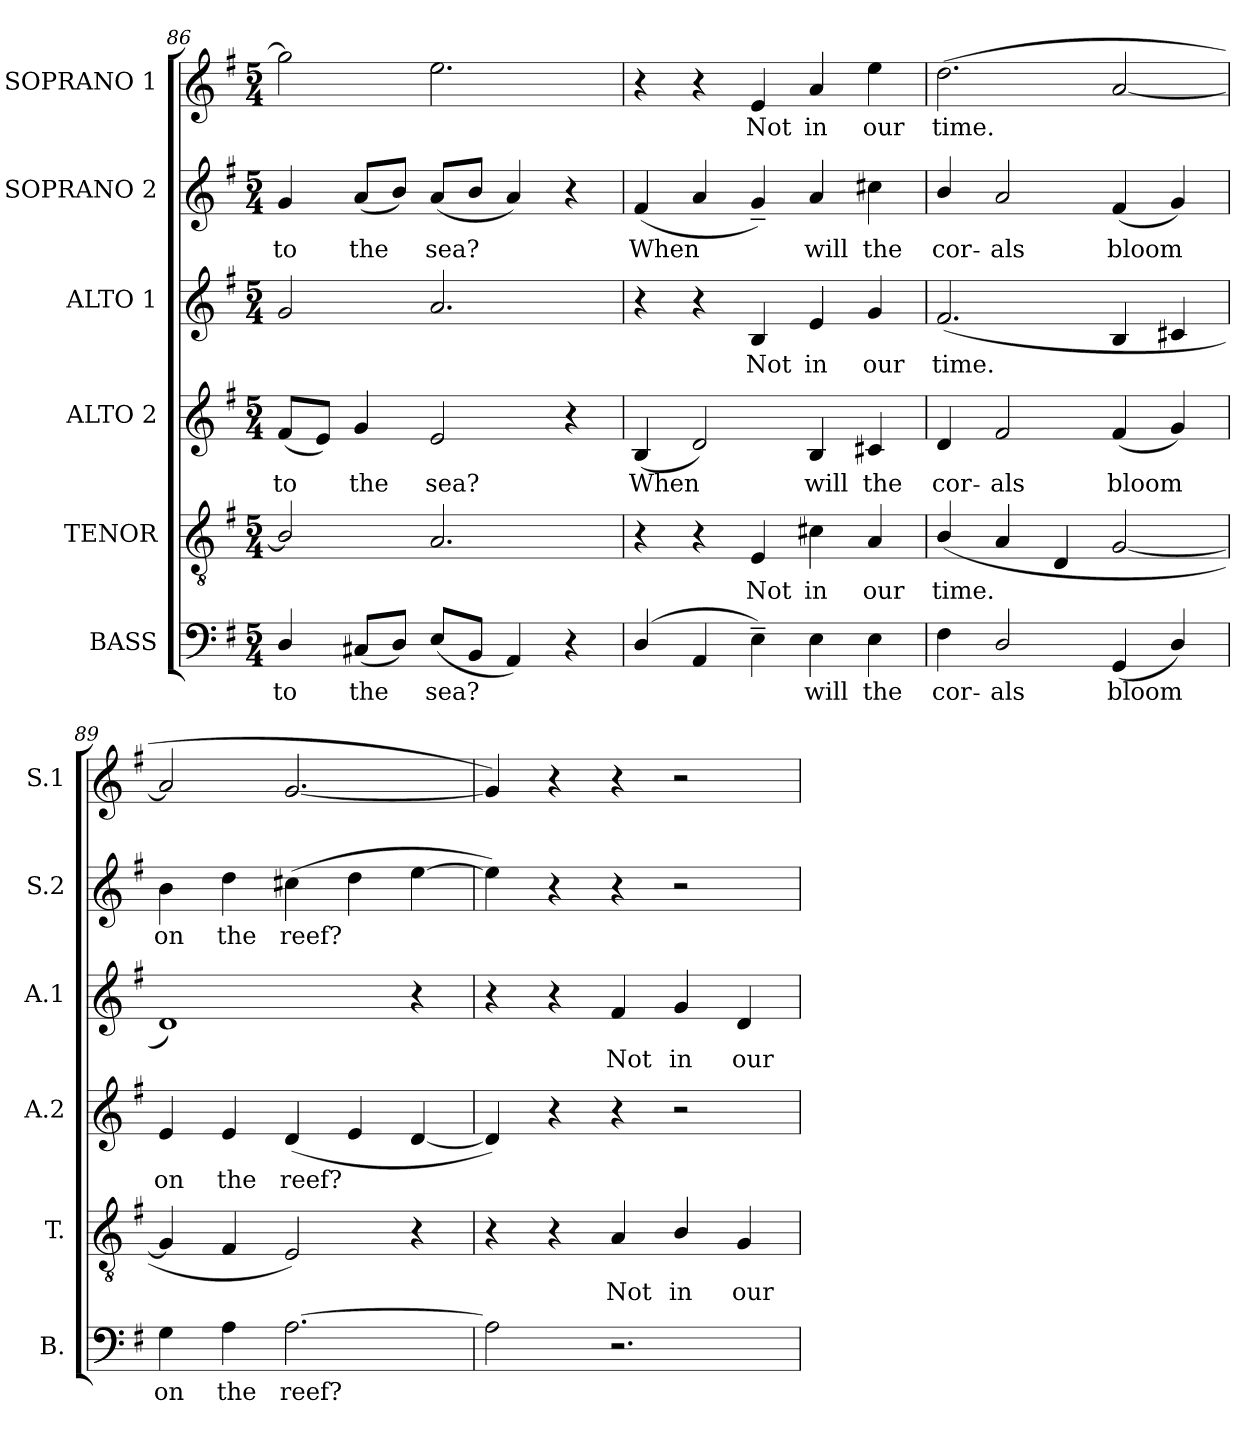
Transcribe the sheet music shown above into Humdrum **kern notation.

**kern	**text	**kern	**text	**kern	**text	**kern	**text	**kern	**text	**kern	**text
*part6	*part6	*part5	*part5	*part4	*part4	*part3	*part3	*part2	*part2	*part1	*part1
*staff6	*staff6	*staff5	*staff5	*staff4	*staff4	*staff3	*staff3	*staff2	*staff2	*staff1	*staff1
*I"BASS	*	*I"TENOR	*	*I"ALTO 2	*	*I"ALTO 1	*	*I"SOPRANO 2	*	*I"SOPRANO 1	*
*I'B.	*	*I'T.	*	*I'A.2	*	*I'A.1	*	*I'S.2	*	*I'S.1	*
*clefF4	*	*clefGv2	*	*clefG2	*	*clefG2	*	*clefG2	*	*clefG2	*
*	*	*ITrd7c12	*	*	*	*	*	*	*	*	*
*k[f#]	*	*k[f#]	*	*k[f#]	*	*k[f#]	*	*k[f#]	*	*k[f#]	*
*G:	*	*G:	*	*G:	*	*G:	*	*G:	*	*G:	*
*M5/4	*	*M5/4	*	*M5/4	*	*M5/4	*	*M5/4	*	*M5/4	*
=86	=86	=86	=86	=86	=86	=86	=86	=86	=86	=86	=86
!	!LO:LY:b:color=#000000	!	!	!	!	!	!	!	!	!	!
!	!	!	!	!	!LO:LY:b:color=#000000	!	!	!	!	!	!
!	!	!	!	!	!	!	!	!	!LO:LY:b:color=#000000	!	!
4Di/	to	2BBi/]	.	(8f#i/L	to	2gi/	.	4gi/	to	2ggi\]	.
.	.	.	.	8ei/J)	.	.	.	.	.	.	.
!	!LO:LY:b:color=#000000	!	!	!	!	!	!	!	!	!	!
!	!	!	!	!	!LO:LY:b:color=#000000	!	!	!	!	!	!
!	!	!	!	!	!	!	!	!	!LO:LY:b:color=#000000	!	!
(8C#Xi/L	the	.	.	4gi/	the	.	.	(8ai/L	the	.	.
8Di/J)	.	.	.	.	.	.	.	8bi/J)	.	.	.
!	!LO:LY:b:color=#000000	!	!	!	!	!	!	!	!	!	!
!	!	!	!	!	!LO:LY:b:color=#000000	!	!	!	!	!	!
!	!	!	!	!	!	!	!	!	!LO:LY:b:color=#000000	!	!
(8Ei/L	sea?	2.AAi/	.	2ei/	sea?	2.ai/	.	(8ai/L	sea?	2.eei\	.
8BBi/J	.	.	.	.	.	.	.	8bi/J	.	.	.
4AAi/)	.	.	.	.	.	.	.	4ai/)	.	.	.
!	!LO:LY:b:color=#000000	!	!	!	!	!	!	!	!	!	!
4r	When	.	.	4r	.	.	.	4r	.	.	.
=87	=87	=87	=87	=87	=87	=87	=87	=87	=87	=87	=87
!	!	!	!	!	!LO:LY:b:color=#000000	!	!	!	!	!	!
!	!	!	!	!	!	!	!	!	!LO:LY:b:color=#000000	!	!
(4Di/	.	4r	.	(4Bi/	When	4r	.	(4f#i/	When	4r	.
4AAi/	.	4r	.	2di/)	.	4r	.	4ai/	.	4r	.
!	!	!	!LO:LY:b:color=#000000	!	!	!	!	!	!	!	!
!	!	!	!	!	!	!	!LO:LY:b:color=#000000	!	!	!	!
!	!	!	!	!	!	!	!	!	!	!	!LO:LY:b:color=#000000
4E~i\)	.	4EEi/	Not	.	.	4Bi/	Not	4g~i/)	.	4ei/	Not
!	!LO:LY:b:color=#000000	!	!	!	!	!	!	!	!	!	!
!	!	!	!LO:LY:b:color=#000000	!	!	!	!	!	!	!	!
!	!	!	!	!	!LO:LY:b:color=#000000	!	!	!	!	!	!
!	!	!	!	!	!	!	!LO:LY:b:color=#000000	!	!	!	!
!	!	!	!	!	!	!	!	!	!LO:LY:b:color=#000000	!	!
!	!	!	!	!	!	!	!	!	!	!	!LO:LY:b:color=#000000
4Ei\	will	4C#Xi\	in	4Bi/	will	4ei/	in	4ai/	will	4ai/	in
!	!LO:LY:b:color=#000000	!	!	!	!	!	!	!	!	!	!
!	!	!	!LO:LY:b:color=#000000	!	!	!	!	!	!	!	!
!	!	!	!	!	!LO:LY:b:color=#000000	!	!	!	!	!	!
!	!	!	!	!	!	!	!LO:LY:b:color=#000000	!	!	!	!
!	!	!	!	!	!	!	!	!	!LO:LY:b:color=#000000	!	!
!	!	!	!	!	!	!	!	!	!	!	!LO:LY:b:color=#000000
4Ei\	the	4AAi/	our	4c#Xi/	the	4gi/	our	4cc#Xi\	the	4eei\	our
=88	=88	=88	=88	=88	=88	=88	=88	=88	=88	=88	=88
!	!LO:LY:b:color=#000000	!	!	!	!	!	!	!	!	!	!
!	!	!	!LO:LY:b:color=#000000	!	!	!	!	!	!	!	!
!	!	!	!	!	!LO:LY:b:color=#000000	!	!	!	!	!	!
!	!	!	!	!	!	!	!LO:LY:b:color=#000000	!	!	!	!
!	!	!	!	!	!	!	!	!	!LO:LY:b:color=#000000	!	!
!	!	!	!	!	!	!	!	!	!	!	!LO:LY:b:color=#000000
4F#i\	cor-	(4BBi/	time.	4di/	cor-	(2.f#i/	time.	4bi/	cor-	(2.ddi\	time.
!	!LO:LY:b:color=#000000	!	!	!	!	!	!	!	!	!	!
!	!	!	!	!	!LO:LY:b:color=#000000	!	!	!	!	!	!
!	!	!	!	!	!	!	!	!	!LO:LY:b:color=#000000	!	!
2Di/	-als	4AAi/	.	2f#i/	-als	.	.	2ai/	-als	.	.
.	.	4DDi/	.	.	.	.	.	.	.	.	.
!	!LO:LY:b:color=#000000	!	!	!	!	!	!	!	!	!	!
!	!	!	!	!	!LO:LY:b:color=#000000	!	!	!	!	!	!
!	!	!	!	!	!	!	!	!	!LO:LY:b:color=#000000	!	!
(4GGi/	bloom	[2GGi/	.	(4f#i/	bloom	4Bi/	.	(4f#i/	bloom	[2ai/	.
4Di/)	.	.	.	4gi/)	.	4c#Xi/	.	4gi/)	.	.	.
=89	=89	=89	=89	=89	=89	=89	=89	=89	=89	=89	=89
!	!LO:LY:b:color=#000000	!	!	!	!	!	!	!	!	!	!
!	!	!	!	!	!LO:LY:b:color=#000000	!	!	!	!	!	!
!	!	!	!	!	!	!	!	!	!LO:LY:b:color=#000000	!	!
4Gi\	on	4GGi/]	.	4ei/	on	1di)	.	4bi\	on	2ai/]	.
!	!LO:LY:b:color=#000000	!	!	!	!	!	!	!	!	!	!
!	!	!	!	!	!LO:LY:b:color=#000000	!	!	!	!	!	!
!	!	!	!	!	!	!	!	!	!LO:LY:b:color=#000000	!	!
4Ai\	the	4FF#i/	.	4ei/	the	.	.	4ddi\	the	.	.
!	!LO:LY:b:color=#000000	!	!	!	!	!	!	!	!	!	!
!	!	!	!	!	!LO:LY:b:color=#000000	!	!	!	!	!	!
!	!	!	!	!	!	!	!	!	!LO:LY:b:color=#000000	!	!
[2.Ai\	reef?	2EEi/)	.	(4di/	reef?	.	.	(4cc#Xi\	reef?	[2.gi/	.
.	.	.	.	4ei/	.	.	.	4ddi\	.	.	.
.	.	4r	.	[4di/	.	4r	.	[4eei\	.	.	.
!!LO:PB:g=z
=90	=90	=90	=90	=90	=90	=90	=90	=90	=90	=90	=90
2Ai\]	.	4r	.	4di/])	.	4r	.	4eei\])	.	4gi/])	.
.	.	4r	.	4r	.	4r	.	4r	.	4r	.
!	!	!	!LO:LY:b:color=#000000	!	!	!	!	!	!	!	!
!	!	!	!	!	!	!	!LO:LY:b:color=#000000	!	!	!	!
2.r	.	4AAi/	Not	4r	.	4f#i/	Not	4r	.	4r	.
!	!	!	!LO:LY:b:color=#000000	!	!	!	!	!	!	!	!
!	!	!	!	!	!	!	!LO:LY:b:color=#000000	!	!	!	!
.	.	4BBi/	in	2r	.	4gi/	in	2r	.	2r	.
!	!	!	!LO:LY:b:color=#000000	!	!	!	!	!	!	!	!
!	!	!	!	!	!	!	!LO:LY:b:color=#000000	!	!	!	!
.	.	4GGi/	our	.	.	4di/	our	.	.	.	.
=	=	=	=	=	=	=	=	=	=	=	=
*-	*-	*-	*-	*-	*-	*-	*-	*-	*-	*-	*-
